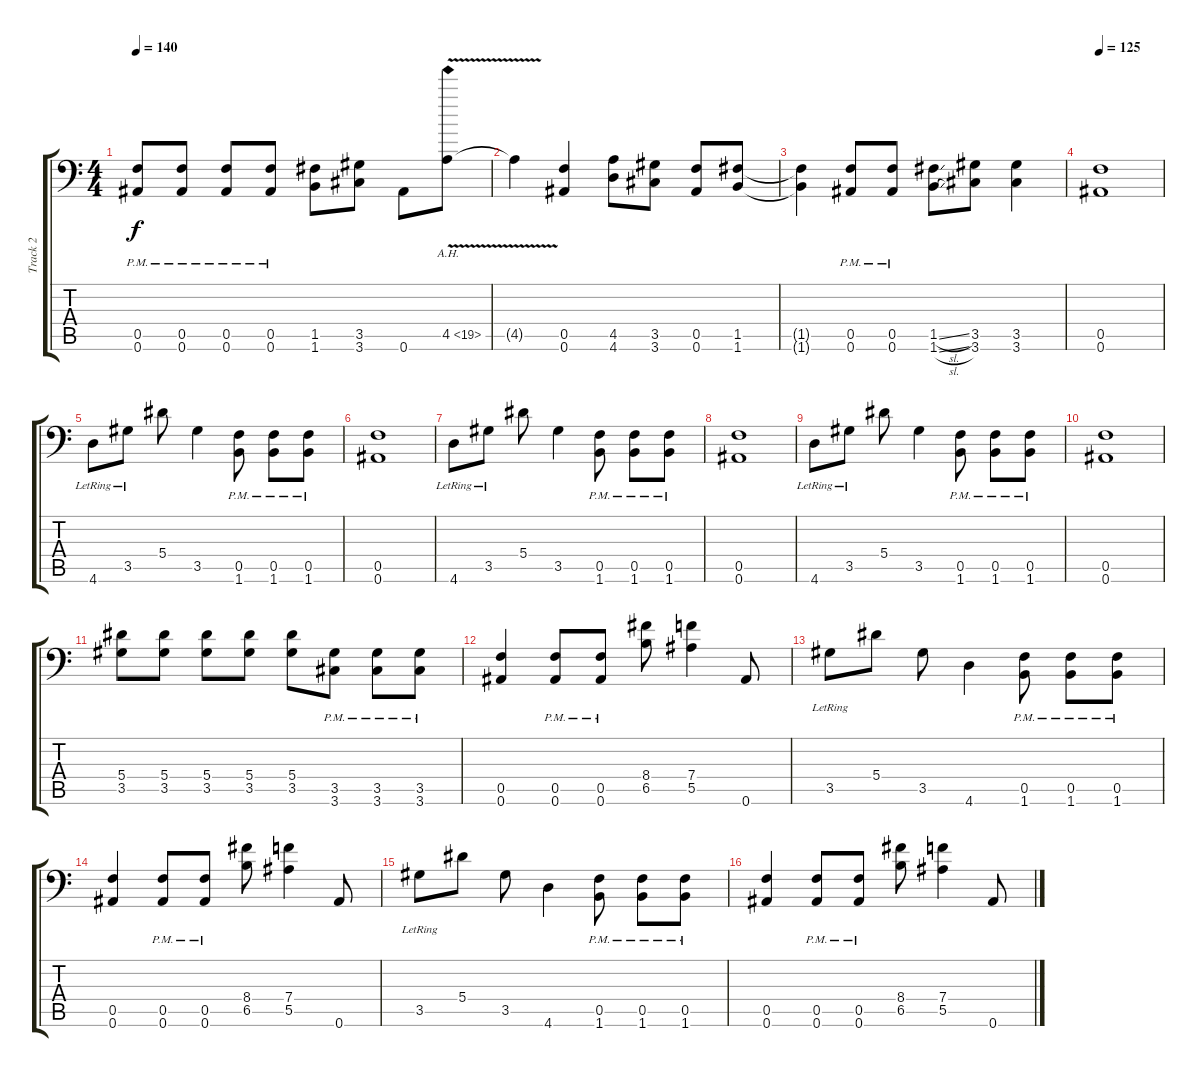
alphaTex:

\track ("Track 2" "Track 2") {instrument distortionguitar}
\staff {score tabs}
\tuning (C4 G3 Eb3 Bb2 F2 Bb1) {hide}
\ts (4 4)
\tempo 140
\clef f4
\ks c
(0.5{pm} 0.6{pm}).8{dy f} (0.5{pm} 0.6{pm}).8 (0.5{pm} 0.6{pm}).8 (0.5{pm} 0.6{pm}).8 (1.5 1.6).8 (3.5 3.6).8 0.6.8 4.5{ah 15 v}.8 |
4.5{t}.4 (0.5 0.6).4 (4.5 4.6).8 (3.5 3.6).8 (0.5 0.6).8 (1.5 1.6).8 |
(1.5{t} 1.6{t}).4 (0.5{pm} 0.6{pm}).8 (0.5{pm} 0.6{pm}).8 (1.5{sl} 1.6{sl}).8 (3.5 3.6).8 (3.5 3.6).4 |
\tempo 125
(0.5 0.6).1 |
4.6{lr}.8 3.5{lr}.8 5.4.8 3.5.4 (0.5{pm} 1.6{pm}).8 (0.5{pm} 1.6{pm}).8 (0.5{pm} 1.6{pm}).8 |
(0.5 0.6).1 |
4.6{lr}.8 3.5{lr}.8 5.4.8 3.5.4 (0.5{pm} 1.6{pm}).8 (0.5{pm} 1.6{pm}).8 (0.5{pm} 1.6{pm}).8 |
(0.5 0.6).1 |
4.6{lr}.8 3.5{lr}.8 5.4.8 3.5.4 (0.5{pm} 1.6{pm}).8 (0.5{pm} 1.6{pm}).8 (0.5{pm} 1.6{pm}).8 |
(0.5 0.6).1 |
(5.4 3.5).8 (5.4 3.5).8 (5.4 3.5).8 (5.4 3.5).8 (5.4 3.5).8 (3.5{pm} 3.6{pm}).8 (3.5{pm} 3.6{pm}).8 (3.5{pm} 3.6{pm}).8 |
(0.5 0.6).4 (0.5{pm} 0.6{pm}).8 (0.5{pm} 0.6{pm}).8 (8.4 6.5).8 (7.4 5.5).4 0.6.8 |
3.5{lr}.8 5.4.8 3.5.8 4.6.4 (0.5{pm} 1.6{pm}).8 (0.5{pm} 1.6{pm}).8 (0.5{pm} 1.6{pm}).8 |
(0.5 0.6).4 (0.5{pm} 0.6{pm}).8 (0.5{pm} 0.6{pm}).8 (8.4 6.5).8 (7.4 5.5).4 0.6.8 |
3.5{lr}.8 5.4.8 3.5.8 4.6.4 (0.5{pm} 1.6{pm}).8 (0.5{pm} 1.6{pm}).8 (0.5{pm} 1.6{pm}).8 |
(0.5 0.6).4 (0.5{pm} 0.6{pm}).8 (0.5{pm} 0.6{pm}).8 (8.4 6.5).8 (7.4 5.5).4 0.6.8
